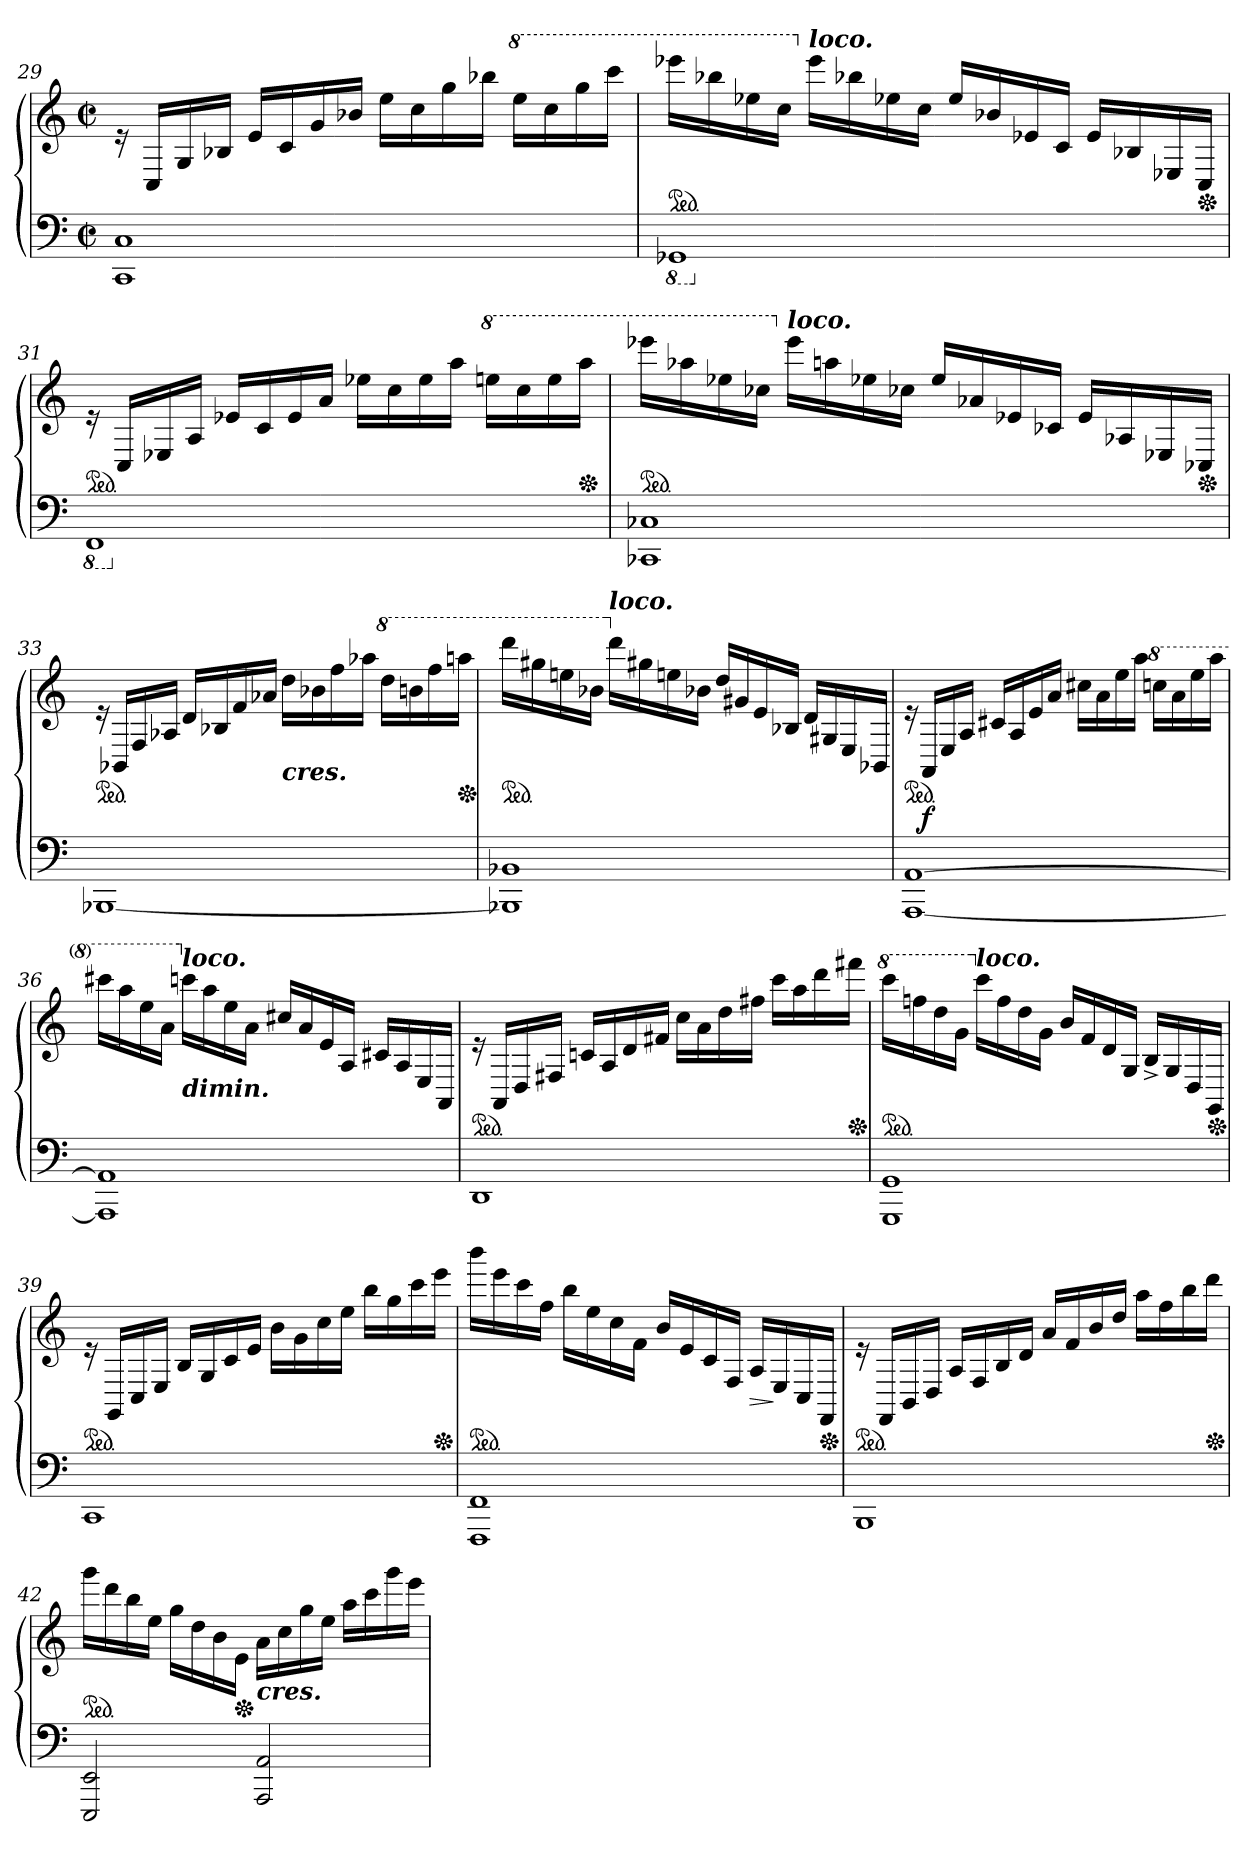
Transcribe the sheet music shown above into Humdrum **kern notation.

**kern	**kern	**dynam
*part1	*part1	*part1
*staff2	*staff1	*staff1/2
*clefF4	*clefG2	*
*k[]	*k[]	*
*M2/2	*M2/2	*
*met(c|)	*met(c|)	*
=29	=29	=29
1CC 1C	16re	.
.	16C/LL	.
.	16G/	.
.	16B-XJJ	.
.	16eLL	.
.	16c	.
.	16g	.
.	16b-XJJ	.
.	16eeLL	.
.	16cc	.
.	16gg	.
.	16bb-XJJ	.
*	*8va	*
.	16eeeLL	.
.	16ccc	.
.	16ggg	.
.	16ccccJJ	.
=30	=30	=30
*8ba	*	*
*	*ped	*
1GGG-X	16eeee-XLL	.
.	16bbb-X	.
.	16eee-X	.
.	16cccJJ	.
*	*X8va	*
!	!LO:TX:a:Bi:t=loco.	!
.	16eee-LL	.
.	16bb-X	.
.	16ee-X	.
.	16ccJJ	.
.	16ee-LL	.
.	16b-X	.
.	16e-X	.
.	16cJJ	.
.	16e-LL	.
.	16B-X	.
.	16E-X	.
!	!LO:TX:a:t=koniec pedału po nucie	!
*	*Xped	*
.	16C/JJ	.
=31	=31	=31
*X8ba	*	*
*8ba	*	*
*	*ped	*
1FFF	16re	.
.	16C/LL	.
.	16E-X	.
.	16A/JJ	.
.	16e-XLL	.
.	16c	.
.	16e-	.
.	16aJJ	.
.	16ee-XLL	.
.	16cc	.
.	16ee-	.
.	16aaJJ	.
*	*8va	*
.	16eeeLL	.
.	16ccc	.
.	16eee	.
*	*Xped	*
.	16aaaJJ	.
=32	=32	=32
*X8ba	*	*
*	*ped	*
1CC-X 1C-X	16eeee-XLL	.
.	16aaa-X	.
.	16eee-X	.
.	16ccc-XJJ	.
*	*X8va	*
!	!LO:TX:a:Bi:t=loco.	!
.	16eee-LL	.
.	16aa	.
.	16ee-X	.
.	16cc-XJJ	.
.	16ee-LL	.
.	16a-X	.
.	16e-X	.
.	16c-XJJ	.
.	16e-LL	.
.	16A-X	.
.	16E-X	.
!	!LO:TX:a:t=koniec pedału po nucie	!
*	*Xped	*
.	16C-XJJ	.
=33	=33	=33
*	*ped	*
[1BBB-X	16re	.
.	16BB-XLL	.
.	16F/	.
.	16A-XJJ	.
.	16dLL	.
.	16B-X	.
.	16f	.
.	16a-XJJ	.
!	!LO:TX:c:Bi:t=cres.	!
.	16ddLL	.
.	16b-X	.
.	16ff	.
.	16aa-XJJ	.
*	*8va	*
.	16dddLL	.
.	16bb	.
.	16fff	.
*	*Xped	*
.	16aaaJJ	.
=34	=34	=34
*	*ped	*
1BBB-X] 1BB-X	16ddddLL	.
.	16ggg#X	.
.	16eeen	.
.	16bb-XJJ	.
*	*X8va	*
!	!LO:TX:a:Bi:t=loco.	!
.	16dddLL	.
.	16gg#X	.
.	16een	.
.	16b-XJJ	.
.	16ddLL	.
.	16g#X	.
.	16e	.
.	16B-XJJ	.
.	16dLL	.
.	16G#X	.
.	16E/	.
.	16BB-XJJ	.
=35	=35	=35
*	*ped	*
[1AAA [1AA	16re	.
.	16AA/LL	f
.	16E/	.
.	16A/JJ	.
.	16c#XLL	.
.	16A	.
.	16e	.
.	16aJJ	.
.	16cc#XLL	.
.	16a	.
.	16ee	.
.	16aaJJ	.
*	*8va	*
.	16cccLL	.
.	16aa	.
.	16eee	.
.	16aaaJJ	.
=36	=36	=36
1AAA] 1AA]	16cccc#XLL	.
.	16aaa	.
.	16eee	.
.	16aaJJ	.
*	*X8va	*
!	!LO:TX:c:Bi:t=dimin.	!
!	!LO:TX:a:Bi:t=loco.	!
.	16cccLL	.
.	16aa	.
.	16ee	.
.	16aJJ	.
.	16cc#XLL	.
.	16a	.
.	16e	.
.	16AJJ	.
.	16c#XLL	.
.	16A/	.
.	16E/	.
.	16AA/JJ	.
=37	=37	=37
*	*ped	*
1DD	16re	.
.	16AA/LL	.
.	16D/	.
.	16F#XJJ	.
.	16cnLL	.
.	16A	.
.	16d	.
.	16f#XJJ	.
.	16ccLL	.
.	16a	.
.	16dd	.
.	16ff#XJJ	.
.	16cccLL	.
.	16aa	.
.	16ddd	.
*	*Xped	*
.	16fff#XJJ	.
=38	=38	=38
*	*8va	*
*	*ped	*
1GGG 1GG	16ccccLL	.
.	16fffn	.
.	16ddd	.
.	16ggJJ	.
*	*X8va	*
!	!LO:TX:a:Bi:t=loco.	!
.	16cccLL	.
.	16ff	.
.	16dd	.
.	16gJJ	.
.	16bLL	.
.	16f	.
.	16d	.
.	16G/JJ	.
.	16B^>/LL	.
.	16G/	.
.	16D/	.
*	*Xped	*
.	16GG/JJ	.
=39	=39	=39
*	*ped	*
1CC	16re	.
.	16GG/LL	.
.	16C/	.
.	16E/JJ	.
.	16B/LL	.
.	16G/	.
.	16c	.
.	16eJJ	.
.	16bLL	.
.	16g	.
.	16cc	.
.	16eeJJ	.
.	16bbLL	.
.	16gg	.
.	16ccc	.
*	*Xped	*
.	16eeeJJ	.
=40	=40	=40
*	*ped	*
1FFF 1FF	16bbbLL	.
.	16eee	.
.	16ccc	.
.	16ffJJ	.
.	16bbLL	.
.	16ee	.
.	16cc	.
.	16fJJ	.
.	16bLL	.
.	16e	.
.	16c	.
.	16F/JJ	.
.	16A/LL	>
.	16E/	]
.	16C/	.
*	*Xped	*
.	16FF/JJ	.
=41	=41	=41
*	*ped	*
1BBB	16re	.
.	16FF/LL	.
.	16BB/	.
.	16D/JJ	.
.	16A/LL	.
.	16F/	.
.	16B/	.
.	16dJJ	.
.	16aLL	.
.	16f	.
.	16b	.
.	16ddJJ	.
.	16aaLL	.
.	16ff	.
.	16bb	.
*	*Xped	*
.	16dddJJ	.
=42	=42	=42
*	*ped	*
2EEE 2EE	16gggLL	.
.	16ddd	.
.	16bb	.
.	16eeJJ	.
.	16ggLL	.
.	16dd	.
.	16b	.
*	*Xped	*
.	16eJJ	.
!	!LO:TX:c:Bi:t=cres.	!
2AAA 2AA	16aLL	.
.	16cc	.
.	16gg	.
.	16eeJJ	.
.	16aaLL	.
.	16ccc	.
.	16ggg	.
.	16eeeJJ	.
=	=	=
*-	*-	*-
